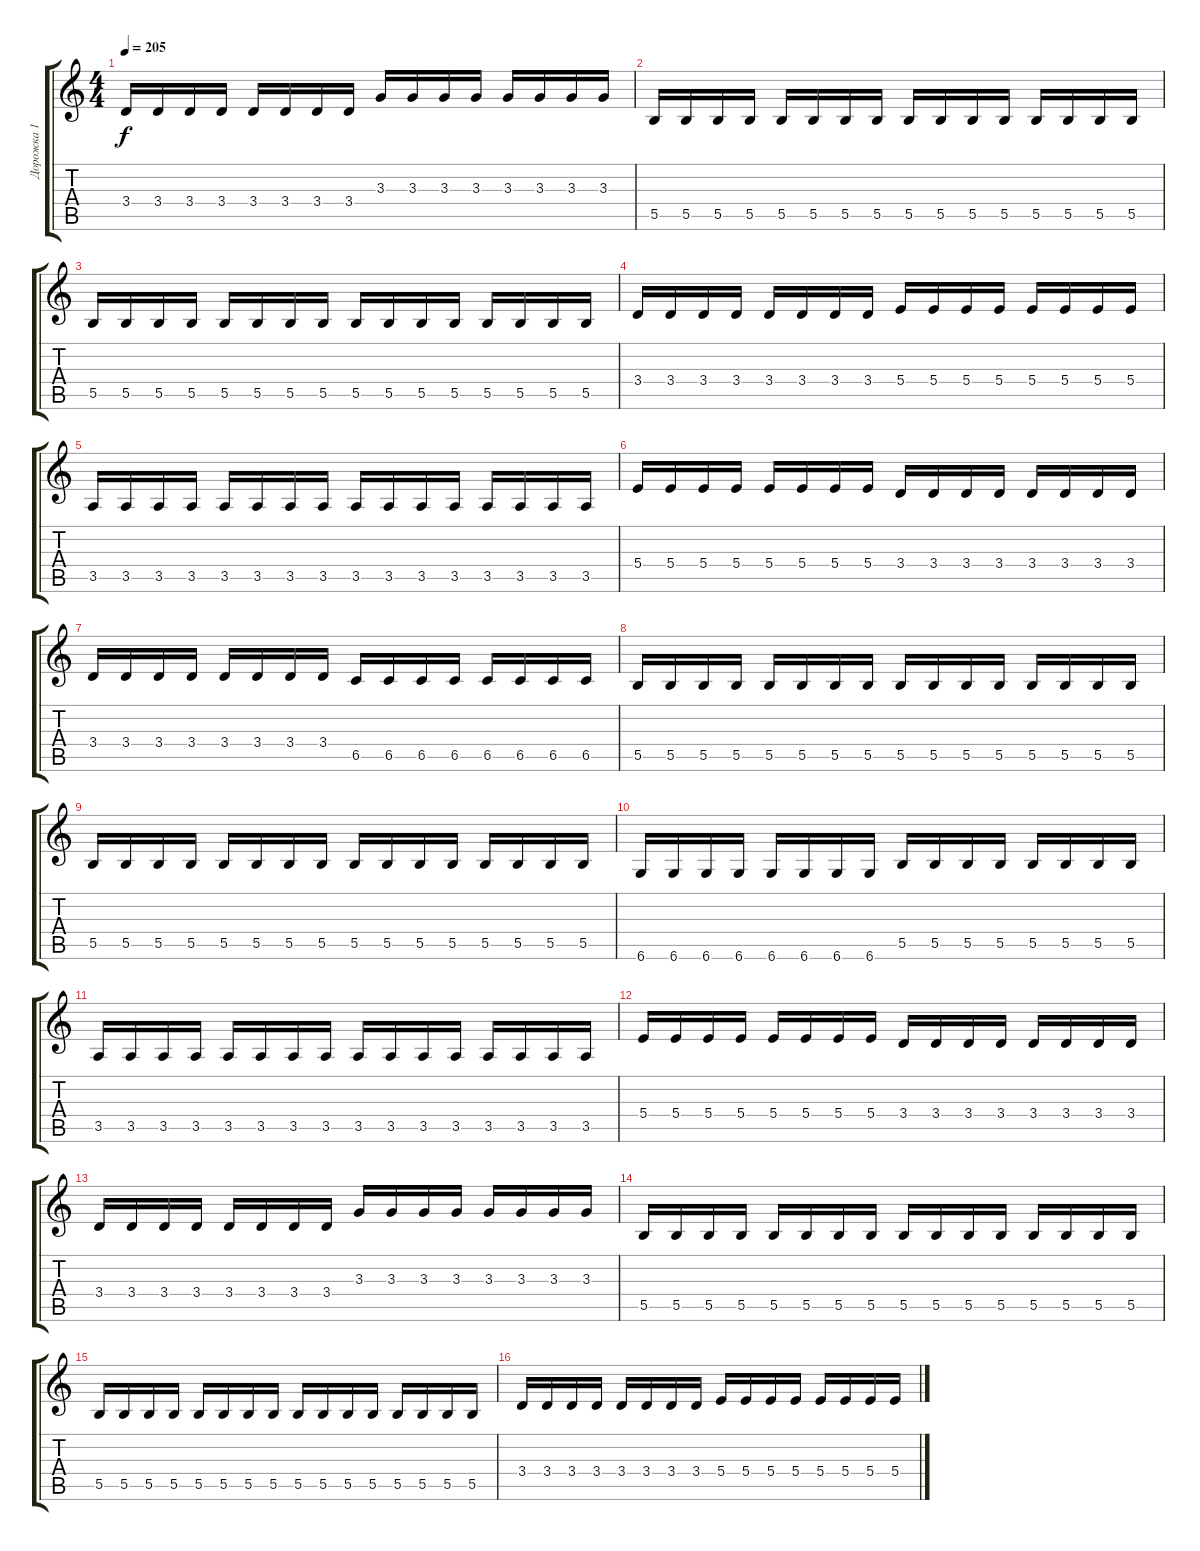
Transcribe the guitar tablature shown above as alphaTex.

\track ("Дорожка 1" "Дорожка 1") {instrument distortionguitar}
\staff {score tabs}
\tuning (Db4 Ab3 E3 B2 Gb2 Db2) {hide}
\ts (4 4)
\tempo 205
\clef g2
\ks c
3.4.16{dy f} 3.4.16 3.4.16 3.4.16 3.4.16 3.4.16 3.4.16 3.4.16 3.3.16 3.3.16 3.3.16 3.3.16 3.3.16 3.3.16 3.3.16 3.3.16 |
5.5.16 5.5.16 5.5.16 5.5.16 5.5.16 5.5.16 5.5.16 5.5.16 5.5.16 5.5.16 5.5.16 5.5.16 5.5.16 5.5.16 5.5.16 5.5.16 |
5.5.16 5.5.16 5.5.16 5.5.16 5.5.16 5.5.16 5.5.16 5.5.16 5.5.16 5.5.16 5.5.16 5.5.16 5.5.16 5.5.16 5.5.16 5.5.16 |
3.4.16 3.4.16 3.4.16 3.4.16 3.4.16 3.4.16 3.4.16 3.4.16 5.4.16 5.4.16 5.4.16 5.4.16 5.4.16 5.4.16 5.4.16 5.4.16 |
3.5.16 3.5.16 3.5.16 3.5.16 3.5.16 3.5.16 3.5.16 3.5.16 3.5.16 3.5.16 3.5.16 3.5.16 3.5.16 3.5.16 3.5.16 3.5.16 |
5.4.16 5.4.16 5.4.16 5.4.16 5.4.16 5.4.16 5.4.16 5.4.16 3.4.16 3.4.16 3.4.16 3.4.16 3.4.16 3.4.16 3.4.16 3.4.16 |
3.4.16 3.4.16 3.4.16 3.4.16 3.4.16 3.4.16 3.4.16 3.4.16 6.5.16 6.5.16 6.5.16 6.5.16 6.5.16 6.5.16 6.5.16 6.5.16 |
5.5.16 5.5.16 5.5.16 5.5.16 5.5.16 5.5.16 5.5.16 5.5.16 5.5.16 5.5.16 5.5.16 5.5.16 5.5.16 5.5.16 5.5.16 5.5.16 |
5.5.16 5.5.16 5.5.16 5.5.16 5.5.16 5.5.16 5.5.16 5.5.16 5.5.16 5.5.16 5.5.16 5.5.16 5.5.16 5.5.16 5.5.16 5.5.16 |
6.6.16 6.6.16 6.6.16 6.6.16 6.6.16 6.6.16 6.6.16 6.6.16 5.5.16 5.5.16 5.5.16 5.5.16 5.5.16 5.5.16 5.5.16 5.5.16 |
3.5.16 3.5.16 3.5.16 3.5.16 3.5.16 3.5.16 3.5.16 3.5.16 3.5.16 3.5.16 3.5.16 3.5.16 3.5.16 3.5.16 3.5.16 3.5.16 |
5.4.16 5.4.16 5.4.16 5.4.16 5.4.16 5.4.16 5.4.16 5.4.16 3.4.16 3.4.16 3.4.16 3.4.16 3.4.16 3.4.16 3.4.16 3.4.16 |
3.4.16 3.4.16 3.4.16 3.4.16 3.4.16 3.4.16 3.4.16 3.4.16 3.3.16 3.3.16 3.3.16 3.3.16 3.3.16 3.3.16 3.3.16 3.3.16 |
5.5.16 5.5.16 5.5.16 5.5.16 5.5.16 5.5.16 5.5.16 5.5.16 5.5.16 5.5.16 5.5.16 5.5.16 5.5.16 5.5.16 5.5.16 5.5.16 |
5.5.16 5.5.16 5.5.16 5.5.16 5.5.16 5.5.16 5.5.16 5.5.16 5.5.16 5.5.16 5.5.16 5.5.16 5.5.16 5.5.16 5.5.16 5.5.16 |
3.4.16 3.4.16 3.4.16 3.4.16 3.4.16 3.4.16 3.4.16 3.4.16 5.4.16 5.4.16 5.4.16 5.4.16 5.4.16 5.4.16 5.4.16 5.4.16
